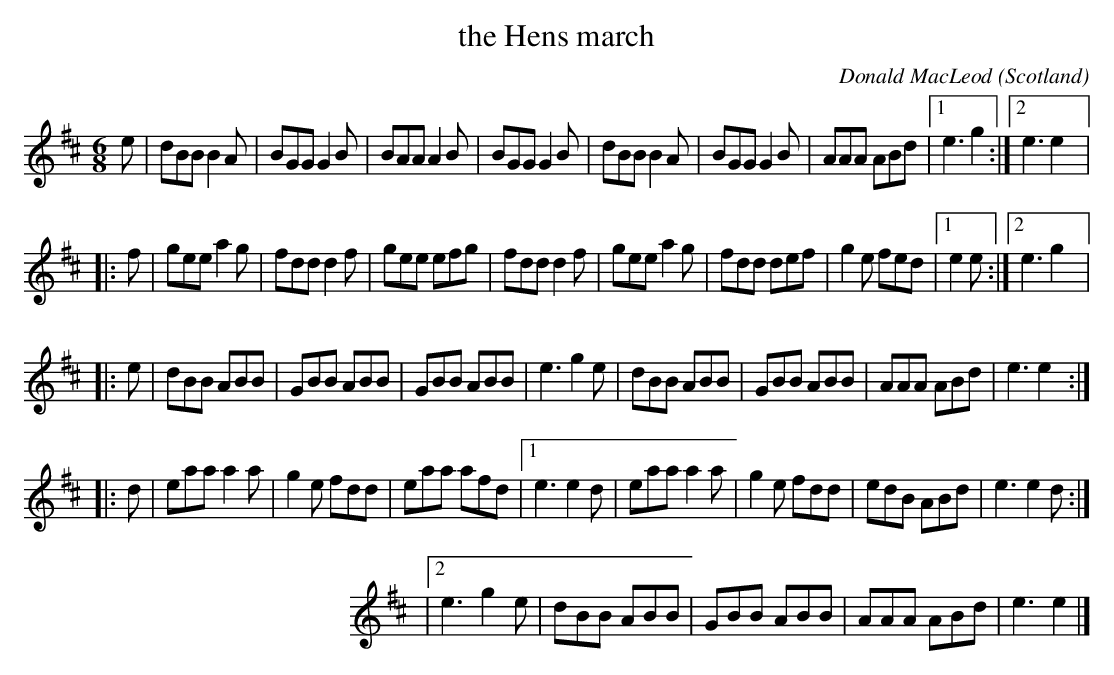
X:1
T:the Hens march
C:Donald MacLeod
M:6/8
O:Scotland
K:E dorian
e| \
dBB B2A | BGG G2B | BAA A2B | BGG G2B |\
dBB B2A | BGG G2B | AAA ABd |1e3g2:|2e3e2|: !\
f|\
gee a2g | fdd d2f | gee efg | fdd d2f |\
gee a2g | fdd def | g2e fed |1 e2e :|2 e3g2|: !\
e |\
dBB ABB | GBB ABB | GBB ABB | e3 g2e |\
dBB ABB | GBB ABB | AAA ABd | e3 e2:: !\
d |\
eaa a2a | g2e fdd | eaa afd |1 \
e3e2d | eaa a2a | g2e fdd | edB ABd | e3e2d :|! \
 |2\
e3g2e | dBB ABB | GBB ABB | AAA ABd | e3e2 |]
